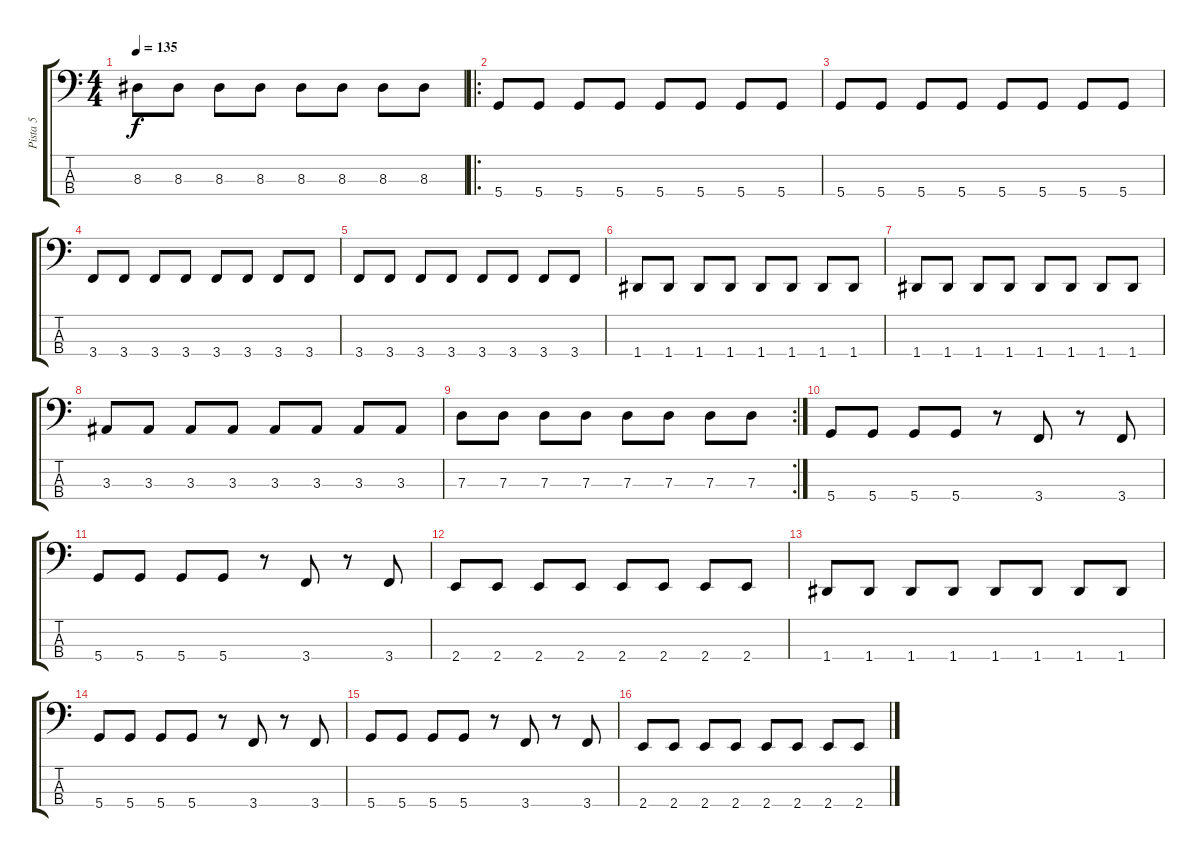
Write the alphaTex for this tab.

\track ("Pista 5" "Pista 5") {instrument electricbassfinger}
\staff {score tabs}
\tuning (F2 C2 G1 D1) {hide}
\ts (4 4)
\tempo 135
\clef f4
\ks c
8.3.8{dy f} 8.3.8 8.3.8 8.3.8 8.3.8 8.3.8 8.3.8 8.3.8 |
\ro
5.4.8 5.4.8 5.4.8 5.4.8 5.4.8 5.4.8 5.4.8 5.4.8 |
5.4.8 5.4.8 5.4.8 5.4.8 5.4.8 5.4.8 5.4.8 5.4.8 |
3.4.8 3.4.8 3.4.8 3.4.8 3.4.8 3.4.8 3.4.8 3.4.8 |
3.4.8 3.4.8 3.4.8 3.4.8 3.4.8 3.4.8 3.4.8 3.4.8 |
1.4.8 1.4.8 1.4.8 1.4.8 1.4.8 1.4.8 1.4.8 1.4.8 |
1.4.8 1.4.8 1.4.8 1.4.8 1.4.8 1.4.8 1.4.8 1.4.8 |
3.3.8 3.3.8 3.3.8 3.3.8 3.3.8 3.3.8 3.3.8 3.3.8 |
\rc 2
7.3.8 7.3.8 7.3.8 7.3.8 7.3.8 7.3.8 7.3.8 7.3.8 |
5.4.8 5.4.8 5.4.8 5.4.8 r.8 3.4.8 r.8 3.4.8 |
5.4.8 5.4.8 5.4.8 5.4.8 r.8 3.4.8 r.8 3.4.8 |
2.4.8 2.4.8 2.4.8 2.4.8 2.4.8 2.4.8 2.4.8 2.4.8 |
1.4.8 1.4.8 1.4.8 1.4.8 1.4.8 1.4.8 1.4.8 1.4.8 |
5.4.8 5.4.8 5.4.8 5.4.8 r.8 3.4.8 r.8 3.4.8 |
5.4.8 5.4.8 5.4.8 5.4.8 r.8 3.4.8 r.8 3.4.8 |
2.4.8 2.4.8 2.4.8 2.4.8 2.4.8 2.4.8 2.4.8 2.4.8
